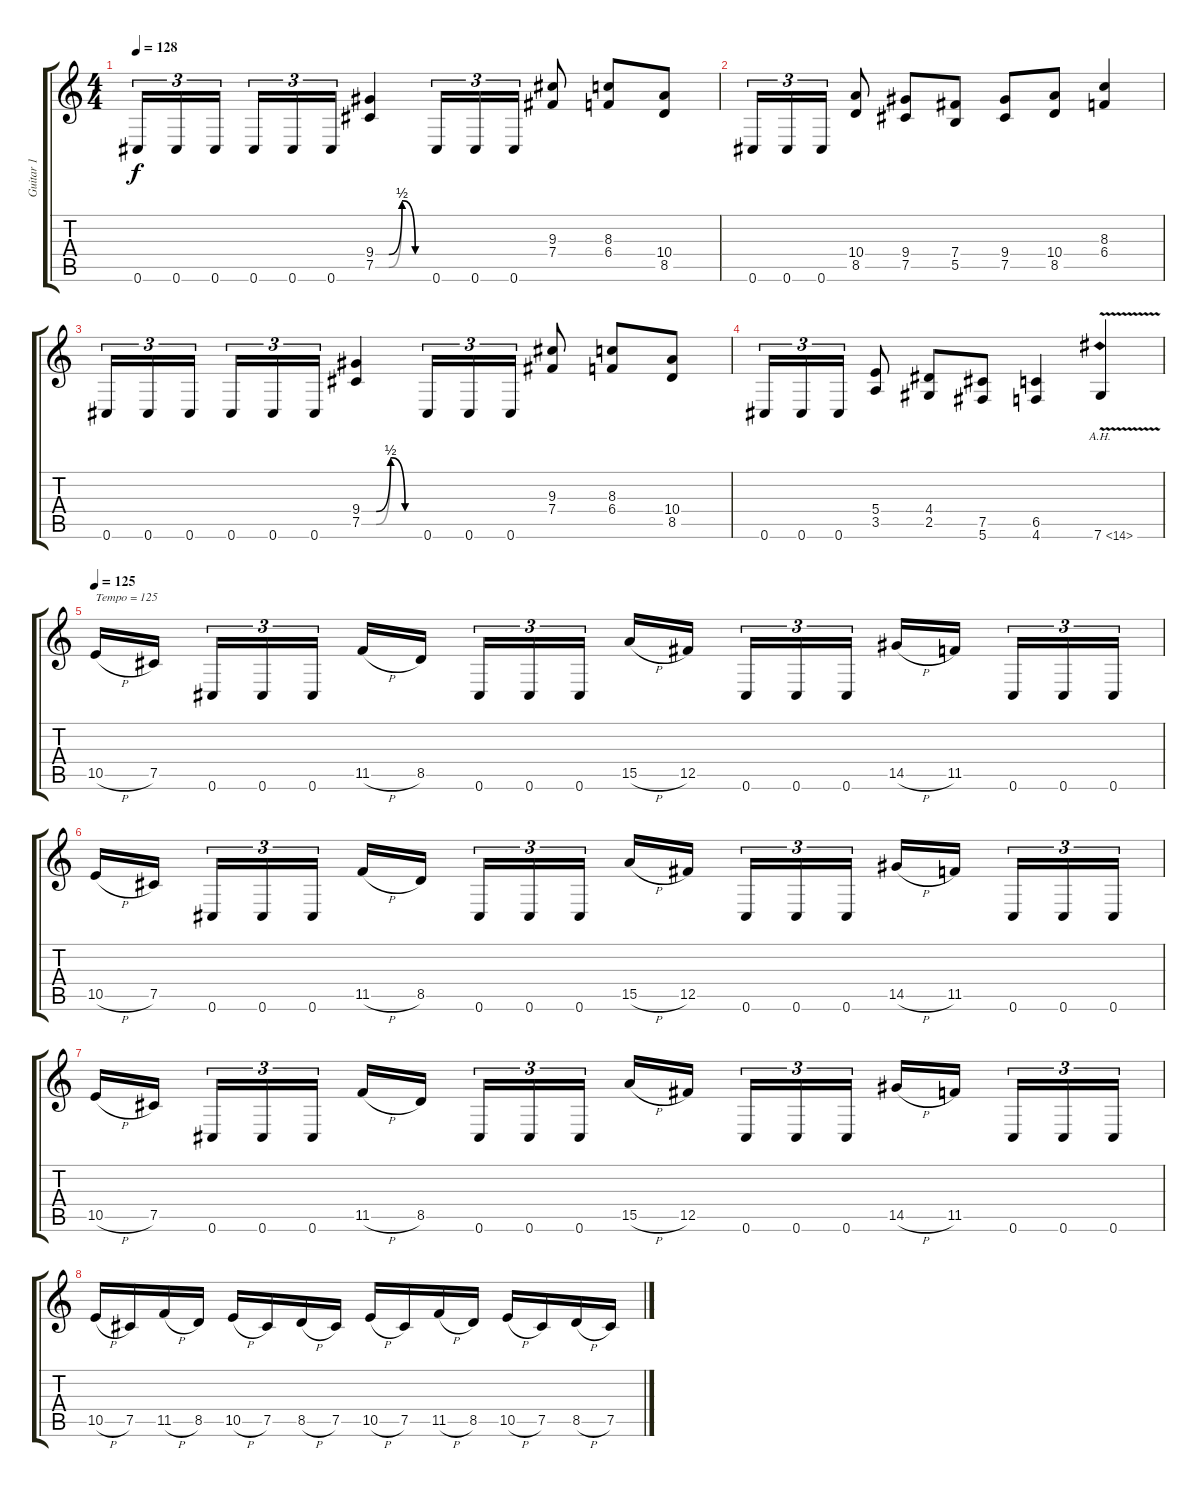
\track ("Guitar 1" "Guitar 1") {instrument distortionguitar}
\staff {score tabs}
\tuning (Db4 Ab3 E3 B2 Gb2 Db2) {hide}
\ts (4 4)
\tempo 128
\clef g2
\ks c
0.6.16{tu (3 2) dy f} 0.6.16{tu (3 2)} 0.6.16{tu (3 2)} 0.6.16{tu (3 2)} 0.6.16{tu (3 2)} 0.6.16{tu (3 2)} (9.4{be (custom 0 0 15 0 30 2 45 0 60 0)} 7.5{be (custom 0 0 15 0 30 2 45 0 60 0)}).4 0.6.16{tu (3 2)} 0.6.16{tu (3 2)} 0.6.16{tu (3 2)} (9.3 7.4).8 (8.3 6.4).8 (10.4 8.5).8 |
0.6.16{tu (3 2)} 0.6.16{tu (3 2)} 0.6.16{tu (3 2)} (10.4 8.5).8 (9.4 7.5).8 (7.4 5.5).8 (9.4 7.5).8 (10.4 8.5).8 (8.3 6.4).4 |
0.6.16{tu (3 2)} 0.6.16{tu (3 2)} 0.6.16{tu (3 2)} 0.6.16{tu (3 2)} 0.6.16{tu (3 2)} 0.6.16{tu (3 2)} (9.4{be (custom 0 0 15 0 30 2 45 0 60 0)} 7.5{be (custom 0 0 15 0 30 2 45 0 60 0)}).4 0.6.16{tu (3 2)} 0.6.16{tu (3 2)} 0.6.16{tu (3 2)} (9.3 7.4).8 (8.3 6.4).8 (10.4 8.5).8 |
0.6.16{tu (3 2)} 0.6.16{tu (3 2)} 0.6.16{tu (3 2)} (5.4 3.5).8 (4.4 2.5).8 (7.5 5.6).8 (6.5 4.6).4 7.6{ah 7 v}.4 |
\section ("" "")
\tempo 125
10.5{h}.16{txt "Tempo = 125"} 7.5.16 0.6.16{tu (3 2)} 0.6.16{tu (3 2)} 0.6.16{tu (3 2)} 11.5{h}.16 8.5.16 0.6.16{tu (3 2)} 0.6.16{tu (3 2)} 0.6.16{tu (3 2)} 15.5{h}.16 12.5.16 0.6.16{tu (3 2)} 0.6.16{tu (3 2)} 0.6.16{tu (3 2)} 14.5{h}.16 11.5.16 0.6.16{tu (3 2)} 0.6.16{tu (3 2)} 0.6.16{tu (3 2)} |
10.5{h}.16 7.5.16 0.6.16{tu (3 2)} 0.6.16{tu (3 2)} 0.6.16{tu (3 2)} 11.5{h}.16 8.5.16 0.6.16{tu (3 2)} 0.6.16{tu (3 2)} 0.6.16{tu (3 2)} 15.5{h}.16 12.5.16 0.6.16{tu (3 2)} 0.6.16{tu (3 2)} 0.6.16{tu (3 2)} 14.5{h}.16 11.5.16 0.6.16{tu (3 2)} 0.6.16{tu (3 2)} 0.6.16{tu (3 2)} |
10.5{h}.16 7.5.16 0.6.16{tu (3 2)} 0.6.16{tu (3 2)} 0.6.16{tu (3 2)} 11.5{h}.16 8.5.16 0.6.16{tu (3 2)} 0.6.16{tu (3 2)} 0.6.16{tu (3 2)} 15.5{h}.16 12.5.16 0.6.16{tu (3 2)} 0.6.16{tu (3 2)} 0.6.16{tu (3 2)} 14.5{h}.16 11.5.16 0.6.16{tu (3 2)} 0.6.16{tu (3 2)} 0.6.16{tu (3 2)} |
10.5{h}.16 7.5.16 11.5{h}.16 8.5.16 10.5{h}.16 7.5.16 8.5{h}.16 7.5.16 10.5{h}.16 7.5.16 11.5{h}.16 8.5.16 10.5{h}.16 7.5.16 8.5{h}.16 7.5.16
